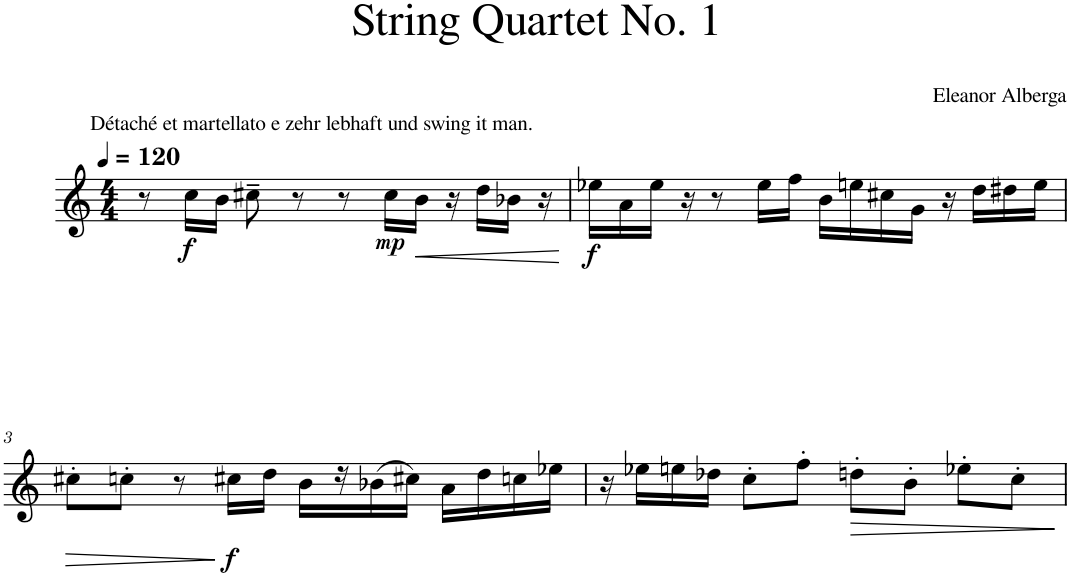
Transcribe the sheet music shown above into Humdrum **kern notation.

**kern	**dynam
*part1	*part1
*staff1	*staff1
*I"Violin	*
*I'Vln.	*
*clefG2	*
*k[]	*
*M4/4	*
*MM120	*
=1	=1
!LO:TX:a:t=Détaché et martellato e zehr lebhaft und swing it man.	!
8r	.
!	!LO:DY:b
16cc\LL	f
16b\JJ	.
8cc#X~\	.
8r	.
8r	.
!	!LO:DY:b
16cc#\LL	mp
!	!LO:HP:b
16b\JJ	<
16r	.
16dd\LL	.
16b-X\JJ	.
16r	.
.	[
=2	=2
!	!LO:DY:b
16ee-X\LL	f
16a\	.
16ee-\JJ	.
16r	.
8r	.
16ee-\LL	.
16ff\JJ	.
16b\LL	.
16een\	.
16cc#X\	.
16g\JJ	.
16r	.
16dd\LL	.
16dd#X\	.
16ee\JJ	.
!!LO:LB:g=z
=3	=3
!	!LO:HP:b
8cc#X'\L	>
8ccn'\J	.
8r	.
!	!LO:DY:n=1:b
16cc#X\LL	] f
16dd\JJ	.
16b\LL	.
16r	.
(16b-X\	.
16cc#X\JJ)	.
16a\LL	.
16dd\	.
16ccn\	.
16ee-X\JJ	.
=4	=4
16r	.
16ee-X\LL	.
16een\	.
16dd-X\JJ	.
8cc'\L	.
8ff'\J	.
!	!LO:HP:b
8ddn'\L	>
8b'\J	.
8ee-X'\L	.
8cc'\J	.
.	]
=	=
*-	*-
